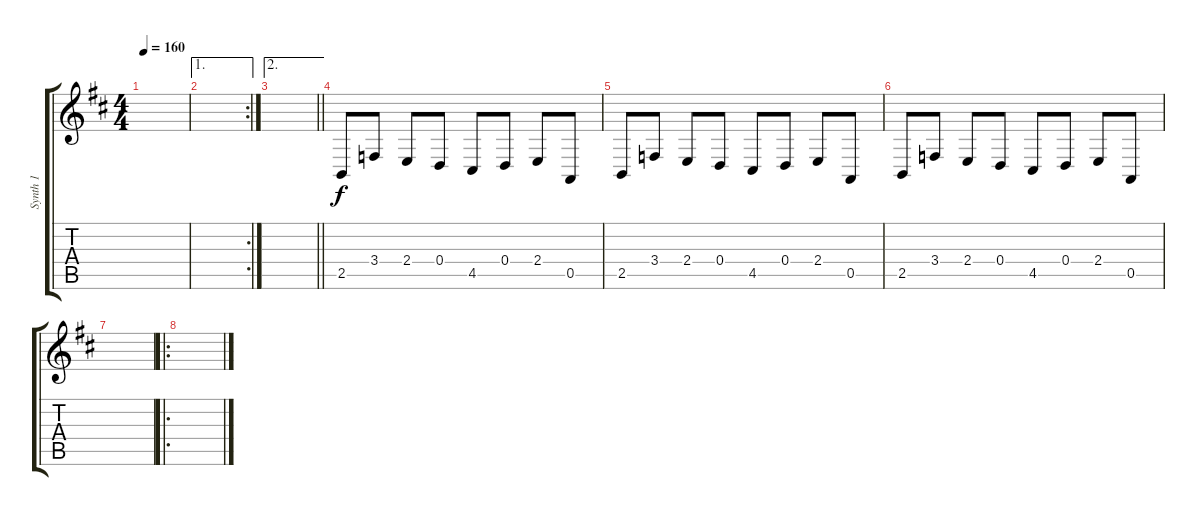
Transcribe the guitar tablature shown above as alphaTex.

\track ("Synth 1" "Synth 1") {instrument synthbrass2}
\staff {score tabs}
\tuning (E4 B3 G3 D3 A2 E2) {hide}
\ts (4 4)
\tempo 160
\clef g2
\ks d
|
\ae 1
\rc 2
|
\ae 2
\barLineRight lightlight
|
2.5.8{dy f} 3.4.8 2.4.8 0.4.8 4.5.8 0.4.8 2.4.8 0.5.8 |
2.5.8 3.4.8 2.4.8 0.4.8 4.5.8 0.4.8 2.4.8 0.5.8 |
2.5.8 3.4.8 2.4.8 0.4.8 4.5.8 0.4.8 2.4.8 0.5.8 |
|
\ro
